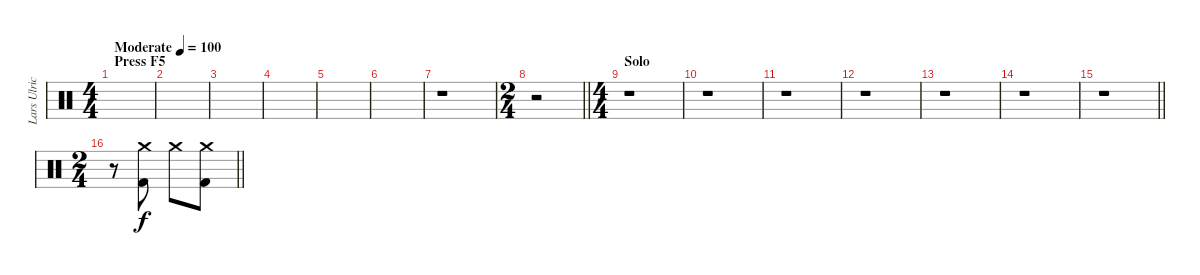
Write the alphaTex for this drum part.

\track ("Lars Ulrich" "Lars Ulric") {instrument percussion}
\staff {score}
\articulation defaults
\ts (4 4)
\section ("" "Press F5")
\tempo (100 "Moderate")
\clef neutral
\ks c
|
|
|
|
|
|
r.1 |
\ts (2 4)
\barLineRight lightlight
r.2 |
\ts (4 4)
\section ("" "Solo")
r.1 |
r.1 |
r.1 |
r.1 |
r.1 |
r.1 |
\barLineRight lightlight
r.1 |
\ts (2 4)
\barLineRight lightlight
r.8 ("Crash medium (hit)" "Kick (hit) 2").8 "Crash medium (hit)".8 ("Crash medium (hit)" "Kick (hit) 2").8
